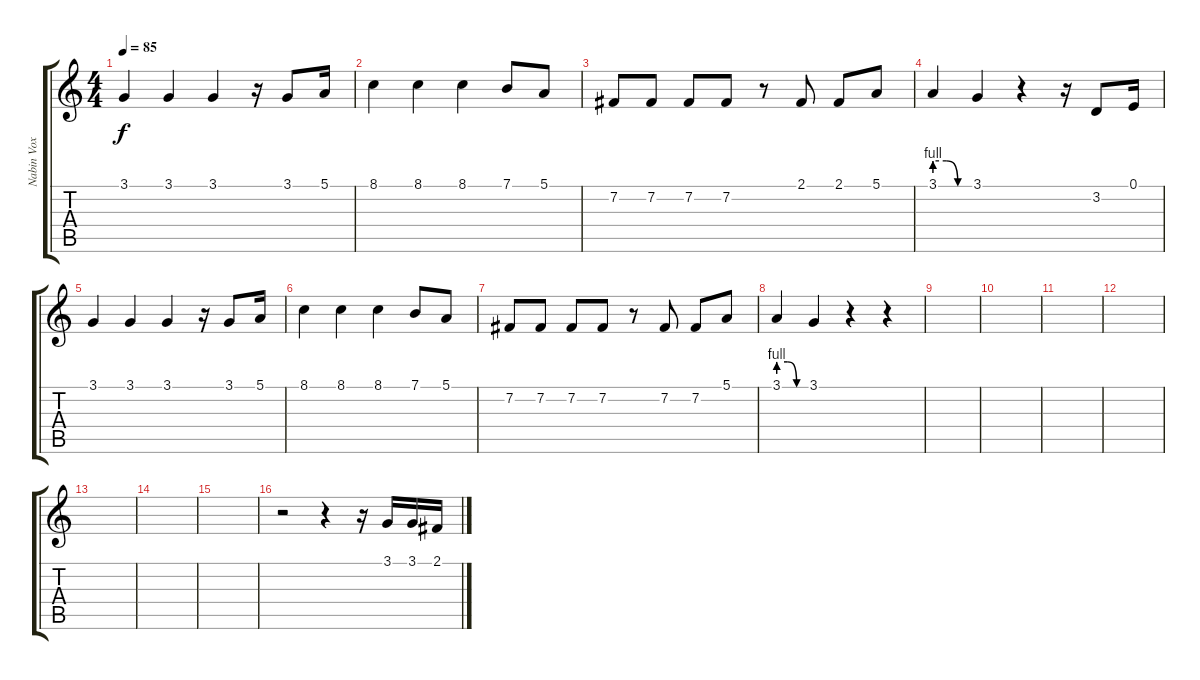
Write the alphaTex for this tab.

\track ("Nabin Vox" "Nabin Vox") {instrument electricgrandpiano}
\staff {score tabs}
\tuning (E4 B3 G3 D3 A2 E2) {hide}
\ts (4 4)
\tempo 85
\clef g2
\ks c
3.1.4{dy f} 3.1.4 3.1.4 r.16 3.1.8 5.1.16 |
8.1.4 8.1.4 8.1.4 7.1.8 5.1.8 |
7.2.8 7.2.8 7.2.8 7.2.8 r.8 2.1.8 2.1.8 5.1.8 |
3.1{be (custom 0 4 20 4 40 0 60 0)}.4 3.1.4 r.4 r.16 3.2.8 0.1.16 |
3.1.4 3.1.4 3.1.4 r.16 3.1.8 5.1.16 |
8.1.4 8.1.4 8.1.4 7.1.8 5.1.8 |
7.2.8 7.2.8 7.2.8 7.2.8 r.8 7.2.8 7.2.8 5.1.8 |
3.1{be (custom 0 4 20 4 40 0 60 0)}.4 3.1.4 r.4 r.4 |
|
|
|
|
|
|
|
r.2 r.4 r.16 3.1.16 3.1.16 2.1.16
